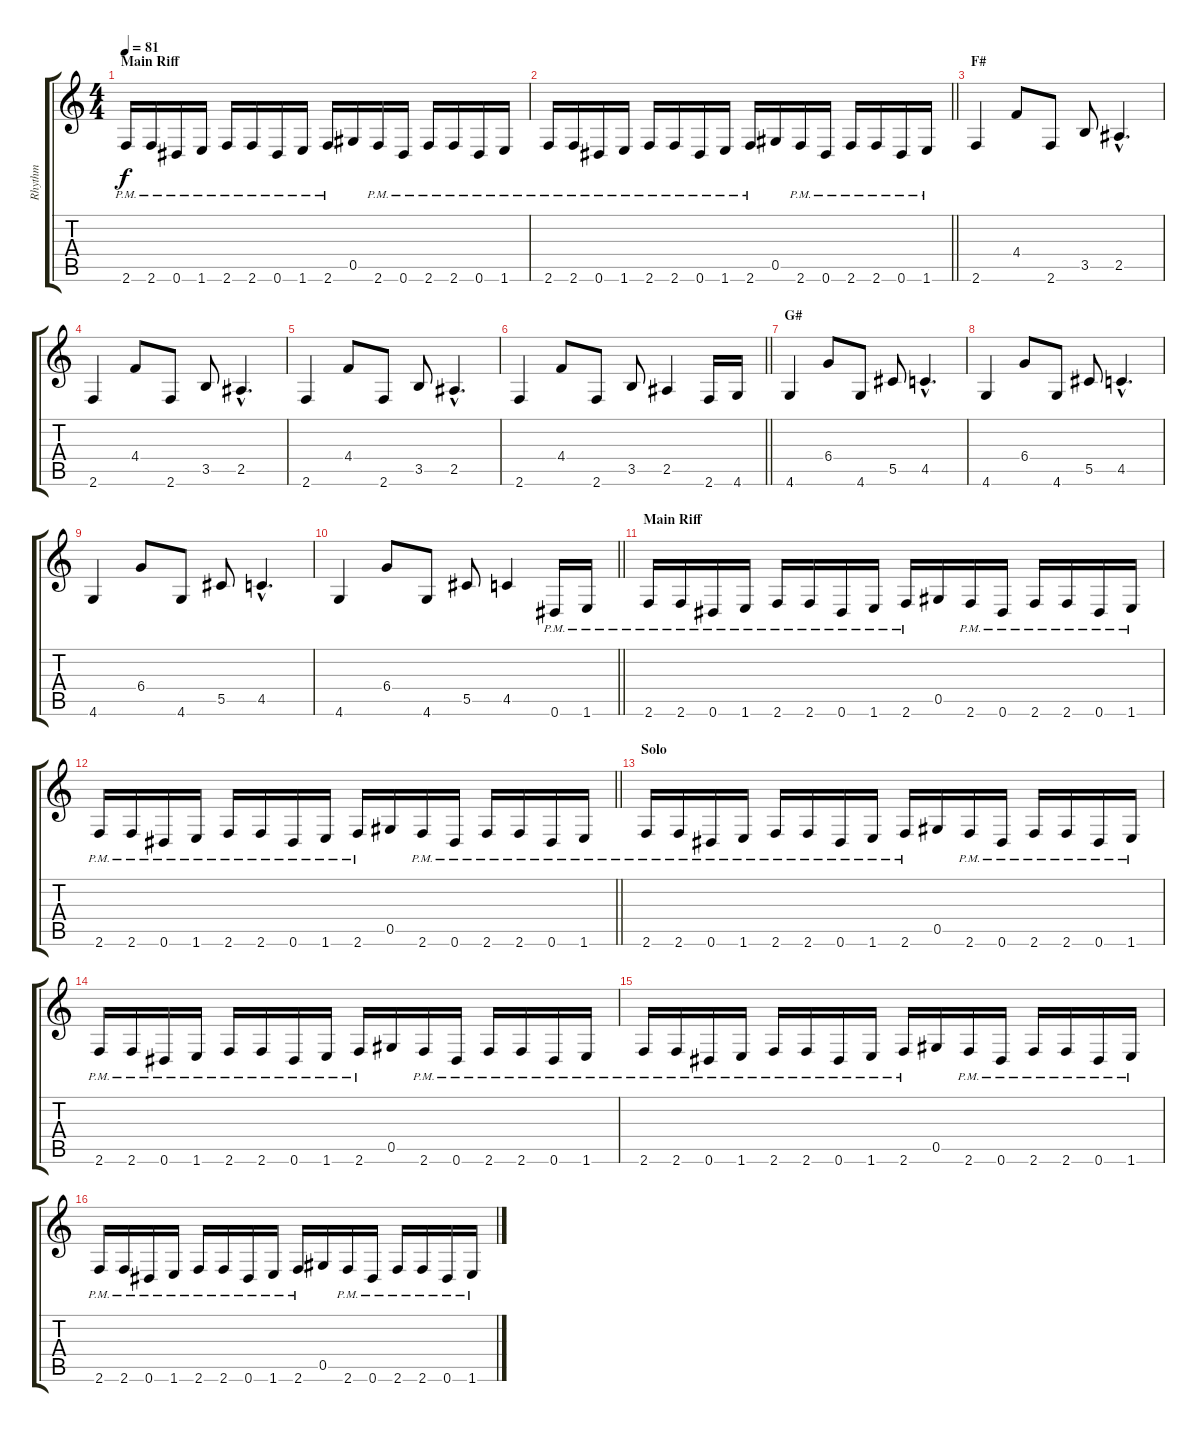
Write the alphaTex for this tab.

\track ("Rhythm" "Rhythm") {instrument distortionguitar}
\staff {score tabs}
\tuning (Eb4 Bb3 Gb3 Db3 Ab2 Eb2) {hide}
\ts (4 4)
\section ("" "Main Riff")
\tempo 81
\clef g2
\ks c
2.6{pm}.16{dy f} 2.6{pm}.16 0.6{pm}.16 1.6{pm}.16 2.6{pm}.16 2.6{pm}.16 0.6{pm}.16 1.6{pm}.16 2.6{pm}.16 0.5.16 2.6{pm}.16 0.6{pm}.16 2.6{pm}.16 2.6{pm}.16 0.6{pm}.16 1.6{pm}.16 |
\barLineRight lightlight
2.6{pm}.16 2.6{pm}.16 0.6{pm}.16 1.6{pm}.16 2.6{pm}.16 2.6{pm}.16 0.6{pm}.16 1.6{pm}.16 2.6{pm}.16 0.5.16 2.6{pm}.16 0.6{pm}.16 2.6{pm}.16 2.6{pm}.16 0.6{pm}.16 1.6{pm}.16 |
\section ("" "F#")
2.6.4 4.4.8 2.6.8 3.5.8 2.5{hac}.4{d} |
2.6.4 4.4.8 2.6.8 3.5.8 2.5{hac}.4{d} |
2.6.4 4.4.8 2.6.8 3.5.8 2.5{hac}.4{d} |
\barLineRight lightlight
2.6.4 4.4.8 2.6.8 3.5.8 2.5.4 2.6.16 4.6.16 |
\section ("" "G#")
4.6.4 6.4.8 4.6.8 5.5.8 4.5{hac}.4{d} |
4.6.4 6.4.8 4.6.8 5.5.8 4.5{hac}.4{d} |
4.6.4 6.4.8 4.6.8 5.5.8 4.5{hac}.4{d} |
\barLineRight lightlight
4.6.4 6.4.8 4.6.8 5.5.8 4.5.4 0.6{pm}.16 1.6{pm}.16 |
\section ("" "Main Riff")
2.6{pm}.16 2.6{pm}.16 0.6{pm}.16 1.6{pm}.16 2.6{pm}.16 2.6{pm}.16 0.6{pm}.16 1.6{pm}.16 2.6{pm}.16 0.5.16 2.6{pm}.16 0.6{pm}.16 2.6{pm}.16 2.6{pm}.16 0.6{pm}.16 1.6{pm}.16 |
\barLineRight lightlight
2.6{pm}.16 2.6{pm}.16 0.6{pm}.16 1.6{pm}.16 2.6{pm}.16 2.6{pm}.16 0.6{pm}.16 1.6{pm}.16 2.6{pm}.16 0.5.16 2.6{pm}.16 0.6{pm}.16 2.6{pm}.16 2.6{pm}.16 0.6{pm}.16 1.6{pm}.16 |
\section ("" "Solo")
2.6{pm}.16 2.6{pm}.16 0.6{pm}.16 1.6{pm}.16 2.6{pm}.16 2.6{pm}.16 0.6{pm}.16 1.6{pm}.16 2.6{pm}.16 0.5.16 2.6{pm}.16 0.6{pm}.16 2.6{pm}.16 2.6{pm}.16 0.6{pm}.16 1.6{pm}.16 |
2.6{pm}.16 2.6{pm}.16 0.6{pm}.16 1.6{pm}.16 2.6{pm}.16 2.6{pm}.16 0.6{pm}.16 1.6{pm}.16 2.6{pm}.16 0.5.16 2.6{pm}.16 0.6{pm}.16 2.6{pm}.16 2.6{pm}.16 0.6{pm}.16 1.6{pm}.16 |
2.6{pm}.16 2.6{pm}.16 0.6{pm}.16 1.6{pm}.16 2.6{pm}.16 2.6{pm}.16 0.6{pm}.16 1.6{pm}.16 2.6{pm}.16 0.5.16 2.6{pm}.16 0.6{pm}.16 2.6{pm}.16 2.6{pm}.16 0.6{pm}.16 1.6{pm}.16 |
2.6{pm}.16 2.6{pm}.16 0.6{pm}.16 1.6{pm}.16 2.6{pm}.16 2.6{pm}.16 0.6{pm}.16 1.6{pm}.16 2.6{pm}.16 0.5.16 2.6{pm}.16 0.6{pm}.16 2.6{pm}.16 2.6{pm}.16 0.6{pm}.16 1.6{pm}.16
